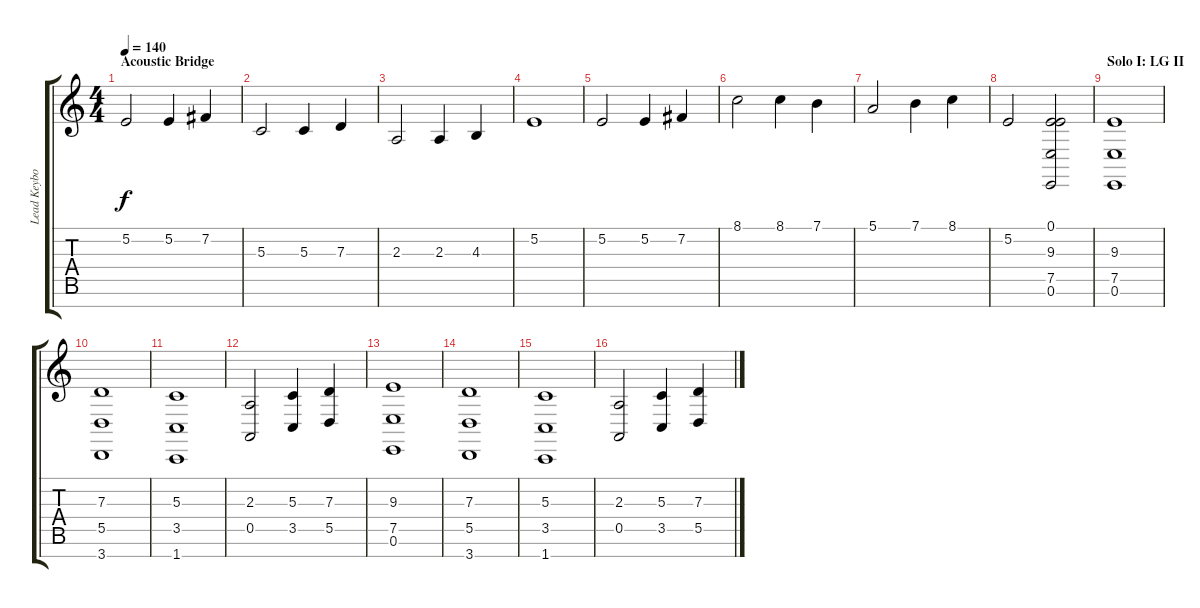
\track ("Lead Keyboards" "Lead Keybo") {instrument stringensemble1}
\staff {score tabs}
\tuning (E4 B3 G3 D3 A2 E2 B1) {hide}
\ts (4 4)
\section ("" "Acoustic Bridge")
\tempo 140
\clef g2
\ks c
5.2.2{dy f instrument flute} 5.2.4 7.2.4 |
5.3.2 5.3.4 7.3.4 |
2.3.2 2.3.4 4.3.4 |
5.2.1 |
5.2.2{instrument flute} 5.2.4 7.2.4 |
8.1.2 8.1.4 7.1.4 |
5.1.2 7.1.4 8.1.4 |
5.2.2 (0.1 9.3 7.5 0.6).2{instrument reversecymbal} |
\section ("" "Solo I: LG II")
(9.3 7.5 0.6).1{instrument stringensemble1} |
(7.3 5.5 3.7).1 |
(5.3 3.5 1.7).1 |
(2.3 0.5).2 (5.3 3.5).4 (7.3 5.5).4 |
(9.3 7.5 0.6).1 |
(7.3 5.5 3.7).1 |
(5.3 3.5 1.7).1 |
(2.3 0.5).2 (5.3 3.5).4 (7.3 5.5).4
